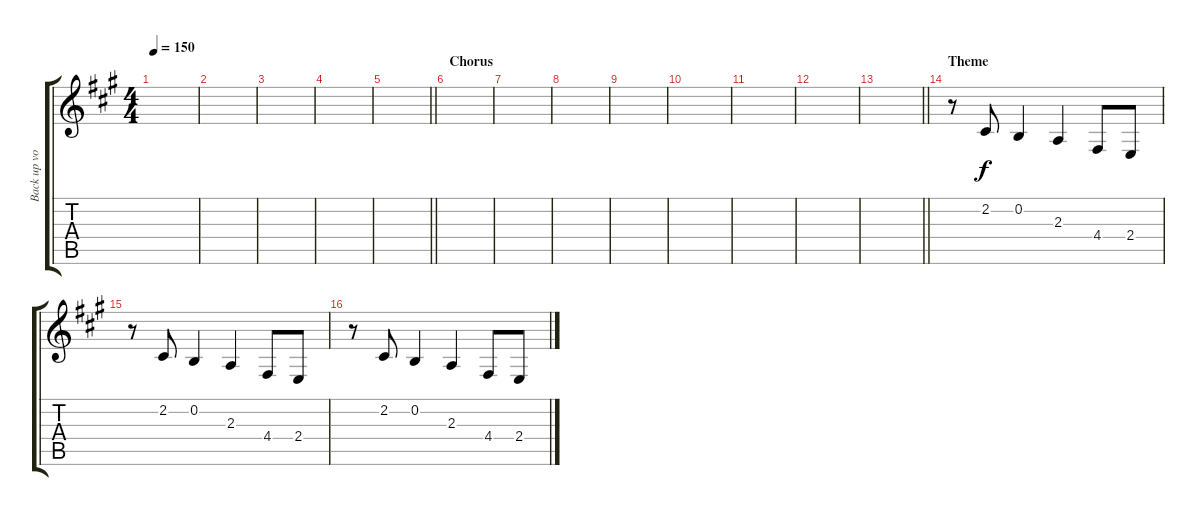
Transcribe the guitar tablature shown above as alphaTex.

\track ("Back up voice" "Back up vo") {instrument baritonesax}
\staff {score tabs}
\tuning (E4 B3 G3 D3 A2 E2) {hide}
\ts (4 4)
\tempo 150
\clef g2
\ks a
|
|
|
|
\barLineRight lightlight
|
\section ("" "Chorus")
|
|
|
|
|
|
|
\barLineRight lightlight
|
\section ("" "Theme")
r.8 2.2.8 0.2.4 2.3.4 4.4.8 2.4.8 |
r.8 2.2.8 0.2.4 2.3.4 4.4.8 2.4.8 |
r.8 2.2.8 0.2.4 2.3.4 4.4.8 2.4.8
